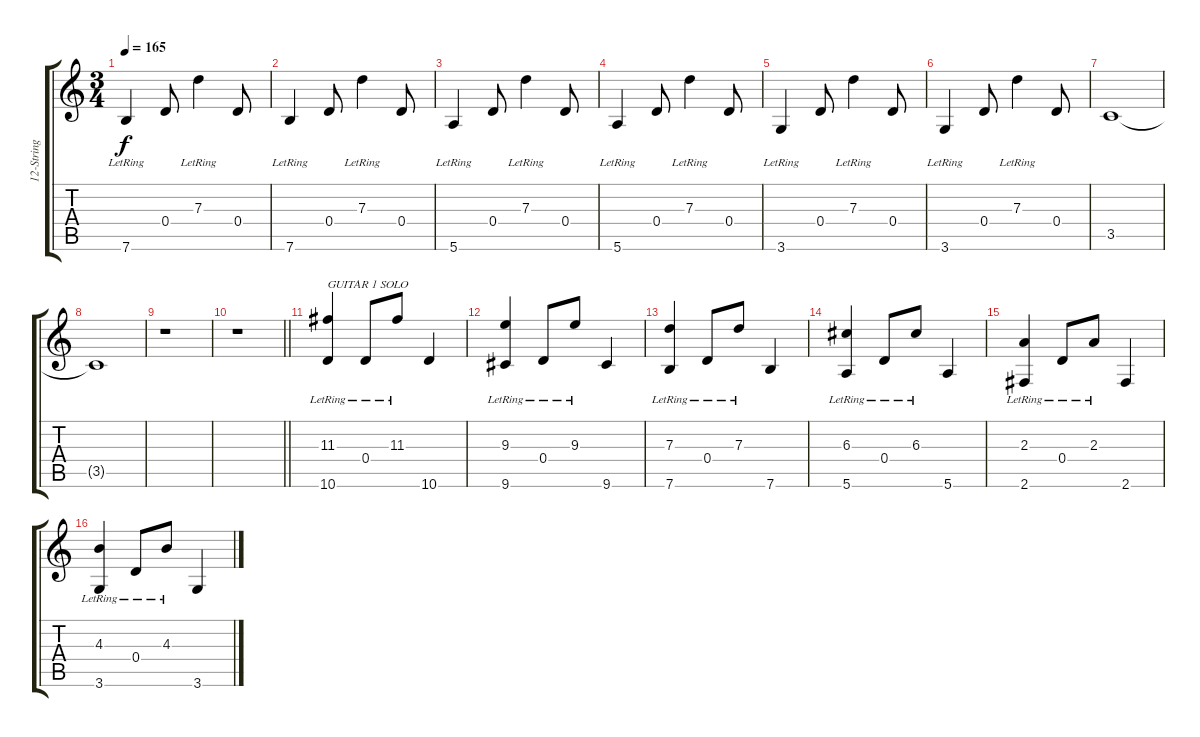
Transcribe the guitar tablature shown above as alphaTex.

\track ("12-String Rythym" "12-String ") {instrument acousticguitarsteel}
\staff {score tabs}
\tuning (E4 B3 G3 D3 A2 E2) {hide}
\ts (3 4)
\tempo 165
\clef g2
\ks c
7.6{lr}.4{dy f} 0.4.8 7.3{lr}.4 0.4.8 |
7.6{lr}.4 0.4.8 7.3{lr}.4 0.4.8 |
5.6{lr}.4 0.4.8 7.3{lr}.4 0.4.8 |
5.6{lr}.4 0.4.8 7.3{lr}.4 0.4.8 |
3.6{lr}.4 0.4.8 7.3{lr}.4 0.4.8 |
3.6{lr}.4 0.4.8 7.3{lr}.4 0.4.8 |
3.5.1 |
3.5{t}.1 |
r.1 |
\barLineRight lightlight
r.1 |
(11.3 10.6{lr}).4{txt "GUITAR 1 SOLO"} 0.4{lr}.8 11.3{lr}.8 10.6.4 |
(9.3 9.6{lr}).4 0.4{lr}.8 9.3{lr}.8 9.6.4 |
(7.3 7.6{lr}).4 0.4{lr}.8 7.3{lr}.8 7.6.4 |
(6.3 5.6{lr}).4 0.4{lr}.8 6.3{lr}.8 5.6.4 |
(2.3 2.6{lr}).4 0.4{lr}.8 2.3{lr}.8 2.6.4 |
(4.3 3.6{lr}).4 0.4{lr}.8 4.3{lr}.8 3.6.4
